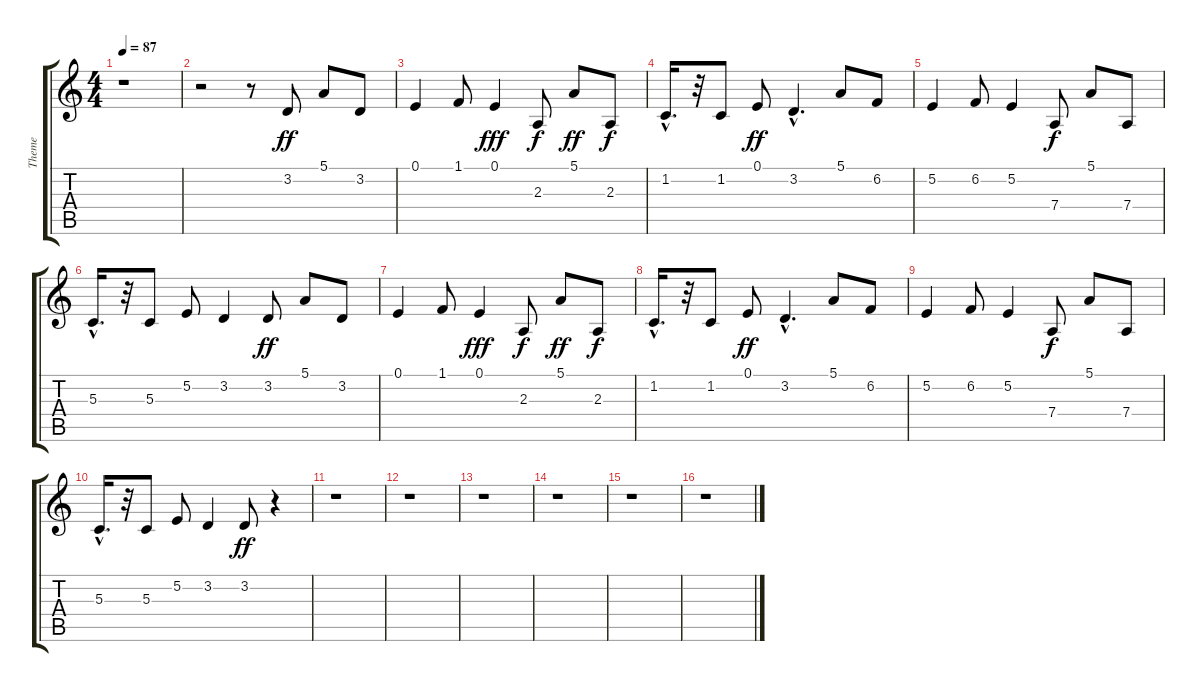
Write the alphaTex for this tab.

\track ("Theme" "Theme") {instrument drawbarorgan}
\staff {score tabs}
\tuning (E4 B3 G3 D3 A2 E2) {hide}
\ts (4 4)
\tempo 87
\clef g2
\ks c
r.1{dy ff instrument drawbarorgan} |
r.2 r.8 3.2.8 5.1.8 3.2.8 |
0.1.4 1.1.8 0.1.4{dy fff} 2.3.8{dy f} 5.1.8{dy ff} 2.3.8{dy f} |
1.2{hac}.16{d} r.32 1.2.8 0.1.8{dy ff} 3.2{hac}.4{d} 5.1.8 6.2.8 |
5.2.4 6.2.8 5.2.4 7.4.8{dy f} 5.1.8 7.4.8 |
5.3{hac}.16{d} r.32 5.3.8 5.2.8 3.2.4 3.2.8{dy ff} 5.1.8 3.2.8 |
0.1.4 1.1.8 0.1.4{dy fff} 2.3.8{dy f} 5.1.8{dy ff} 2.3.8{dy f} |
1.2{hac}.16{d} r.32 1.2.8 0.1.8{dy ff} 3.2{hac}.4{d} 5.1.8 6.2.8 |
5.2.4 6.2.8 5.2.4 7.4.8{dy f} 5.1.8 7.4.8 |
5.3{hac}.16{d} r.32 5.3.8 5.2.8 3.2.4 3.2.8{dy ff} r.4 |
r.1 |
r.1 |
r.1 |
r.1 |
r.1 |
r.1
